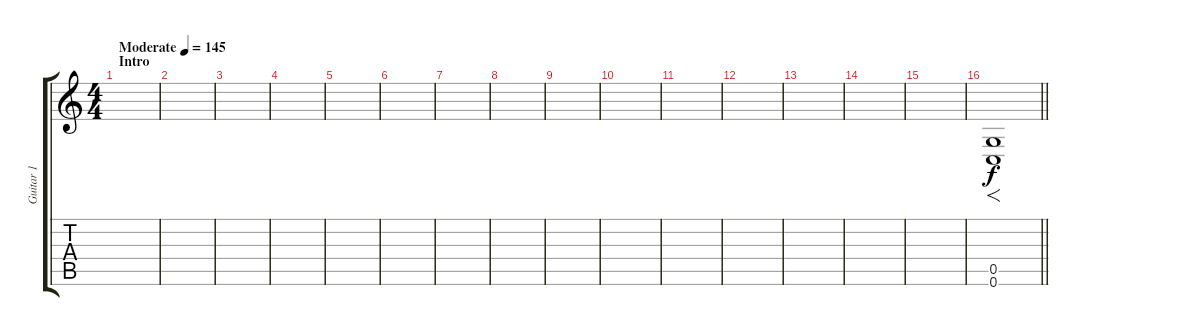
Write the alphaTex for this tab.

\track ("Guitar 1" "Guitar 1") {instrument distortionguitar}
\staff {score tabs}
\tuning (D4 A3 F3 C3 G2 C2) {hide}
\ts (4 4)
\section ("" "Intro")
\tempo (145 "Moderate")
\clef g2
\ks c
|
|
|
|
|
|
|
|
|
|
|
|
|
|
|
\barLineRight lightlight
(0.5 0.6).1{f}
